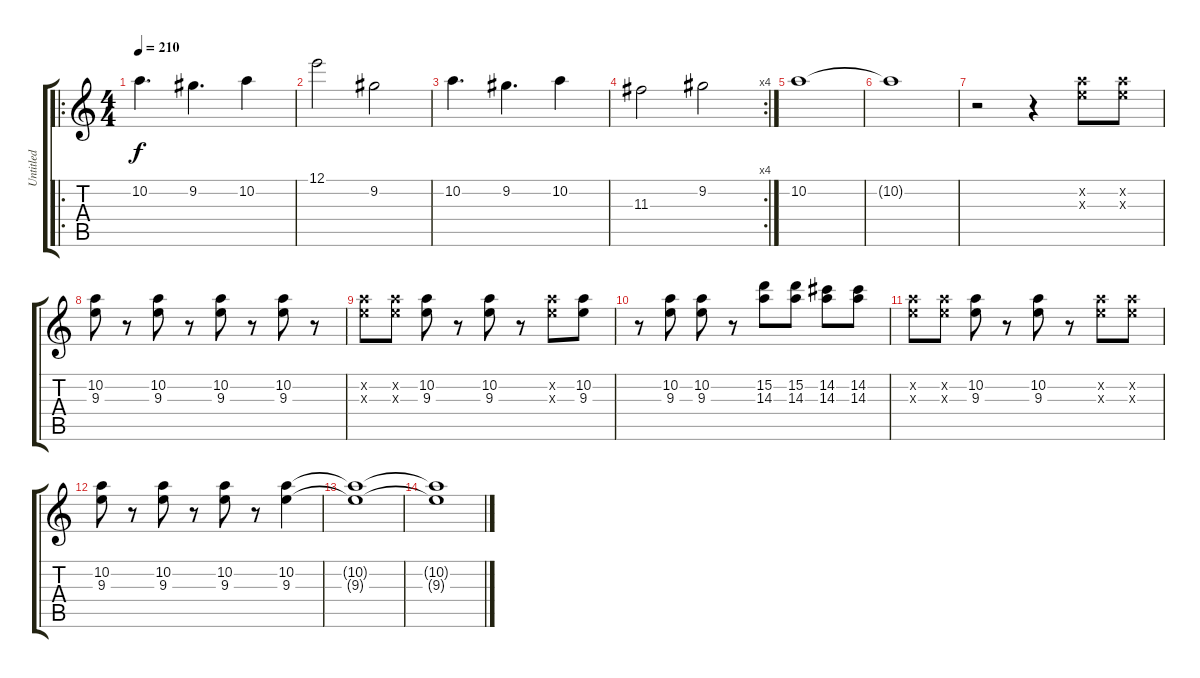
\track ("Untitled" "Untitled") {instrument distortionguitar}
\staff {score tabs}
\tuning (E4 B3 G3 D3 A2 E2) {hide}
\ro
\ts (4 4)
\tempo 210
\clef g2
\ks c
10.2.4{d dy f} 9.2.4{d} 10.2.4 |
12.1.2 9.2.2 |
10.2.4{d} 9.2.4{d} 10.2.4 |
\rc 4
11.3.2 9.2.2 |
10.2.1 |
10.2{t}.1 |
r.2 r.4 (10.2{x} 9.3{x}).8 (10.2{x} 9.3{x}).8 |
(10.2 9.3).8 r.8 (10.2 9.3).8 r.8 (10.2 9.3).8 r.8 (10.2 9.3).8 r.8 |
(10.2{x} 9.3{x}).8 (10.2{x} 9.3{x}).8 (10.2 9.3).8 r.8 (10.2 9.3).8 r.8 (10.2{x} 9.3{x}).8 (10.2 9.3).8 |
r.8 (10.2 9.3).8 (10.2 9.3).8 r.8 (15.2 14.3).8 (15.2 14.3).8 (14.2 14.3).8 (14.2 14.3).8 |
(10.2{x} 9.3{x}).8 (10.2{x} 9.3{x}).8 (10.2 9.3).8 r.8 (10.2 9.3).8 r.8 (10.2{x} 9.3{x}).8 (10.2{x} 9.3{x}).8 |
(10.2 9.3).8 r.8 (10.2 9.3).8 r.8 (10.2 9.3).8 r.8 (10.2 9.3).4 |
(10.2{t} 9.3{t}).1 |
(10.2{t} 9.3{t}).1
